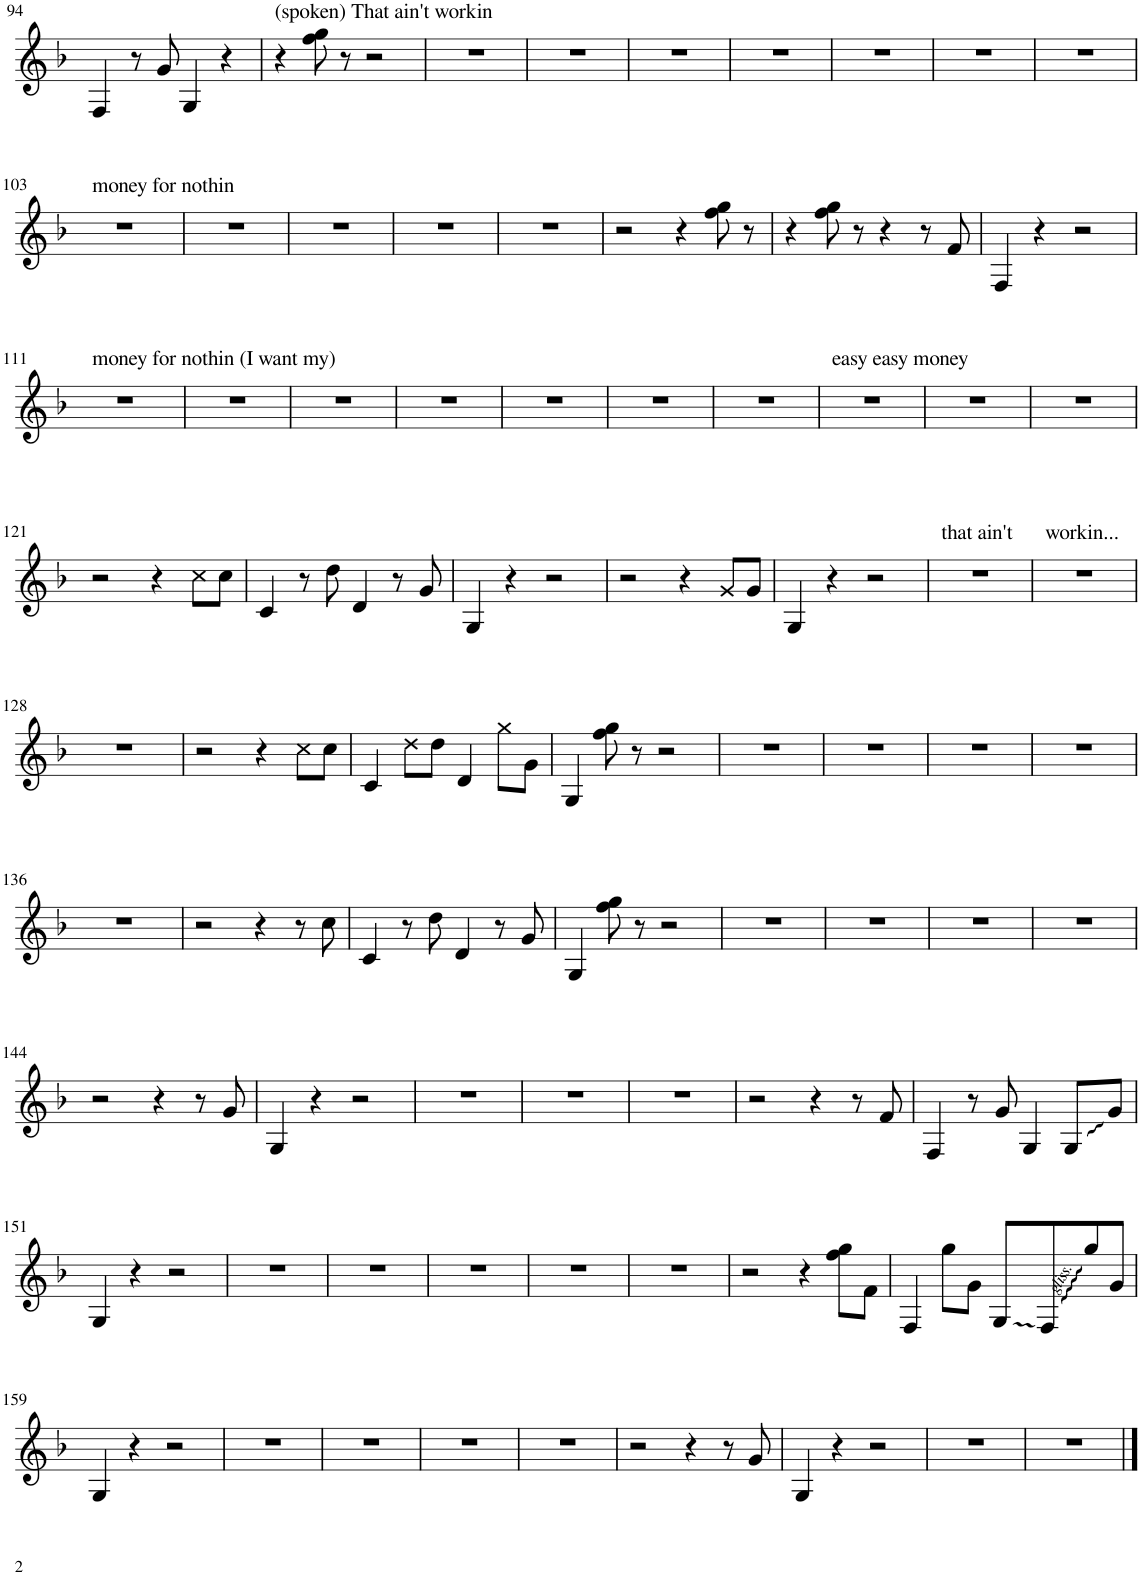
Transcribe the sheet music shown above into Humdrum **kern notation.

**kern
*part1
*staff1
*I"Keyboard Synthesizer
!!LO:PB:g=z
*clefG2
*k[b-]
*M4/4
=94
4F/
8r
8g/
4G/
4r
=95
!LO:TX:a:t=(spoken) That ain't workin
4r
8ff\ 8gg\
8r
2r
=96
1r
=97
1r
=98
1r
=99
1r
=100
1r
=101
1r
=102
1r
!!LO:LB:g=z
=103
!LO:TX:a:t=money for nothin
1r
=104
1r
=105
1r
=106
1r
=107
1r
=108
2r
4r
8ff\ 8gg\
8r
=109
4r
8ff\ 8gg\
8r
4r
8r
8f/
=110
4F/
4r
2r
!!LO:LB:g=z
=111
!LO:TX:a:t=money for nothin (I want my)
1r
=112
1r
=113
1r
=114
1r
=115
1r
=116
1r
=117
1r
=118
!LO:TX:a:t=easy easy money
1r
=119
1r
=120
1r
!!LO:LB:g=z
=121
2r
4r
8cc\L
8cc\J
=122
4c/
8r
8dd\
4d/
8r
8g/
=123
4G/
4r
2r
=124
2r
4r
8g/L
8g/J
=125
4G/
4r
2r
=126
!LO:TX:a:t=that ain't
1r
=127
!LO:TX:a:t=workin...
1r
!!LO:LB:g=z
=128
1r
=129
2r
4r
8cc\L
8cc\J
=130
4c/
8dd\L
8dd\J
4d/
8gg\L
8g\J
=131
4G/
8ff\ 8gg\
8r
2r
=132
1r
=133
1r
=134
1r
=135
1r
!!LO:LB:g=z
=136
1r
=137
2r
4r
8r
8cc\
=138
4c/
8r
8dd\
4d/
8r
8g/
=139
4G/
8ff\ 8gg\
8r
2r
=140
1r
=141
1r
=142
1r
=143
1r
!!LO:LB:g=z
=144
2r
4r
8r
8g/
=145
4G/
4r
2r
=146
1r
=147
1r
=148
1r
=149
2r
4r
8r
8f/
=150
4F/
8r
8g/
4G/
8G/L
8g/J
!!LO:LB:g=z
=151
4G/
4r
2r
=152
1r
=153
1r
=154
1r
=155
1r
=156
1r
=157
2r
4r
8ff\ 8gg\L
8f\J
=158
4F/
8gg\L
8g\J
8G/L
8F/
8gg/
8g/J
!!LO:LB:g=z
=159
4G/
4r
2r
=160
1r
=161
1r
=162
1r
=163
1r
=164
2r
4r
8r
8g/
=165
4G/
4r
2r
=166
1r
=167
1r
==
*-
